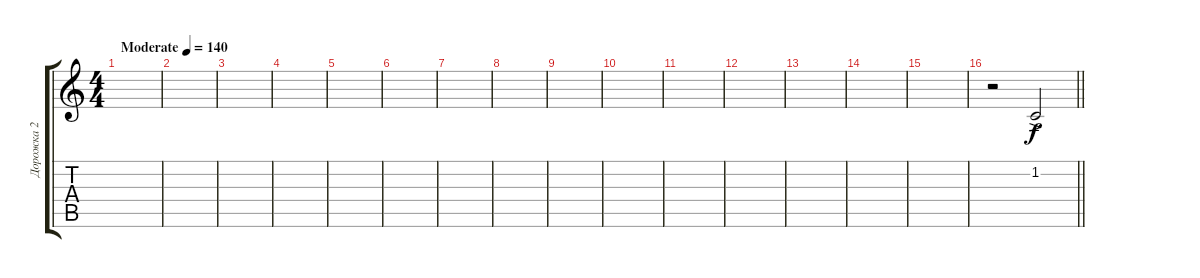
\track ("Дорожка 2" "Дорожка 2") {instrument pad6metallic}
\staff {score tabs}
\tuning (E4 B3 G3 D3 A2 E2) {hide}
\ts (4 4)
\tempo (140 "Moderate")
\clef g2
\ks c
|
|
|
|
|
|
|
|
|
|
|
|
|
|
|
\barLineRight lightlight
r.2 1.2{ss ac}.2
